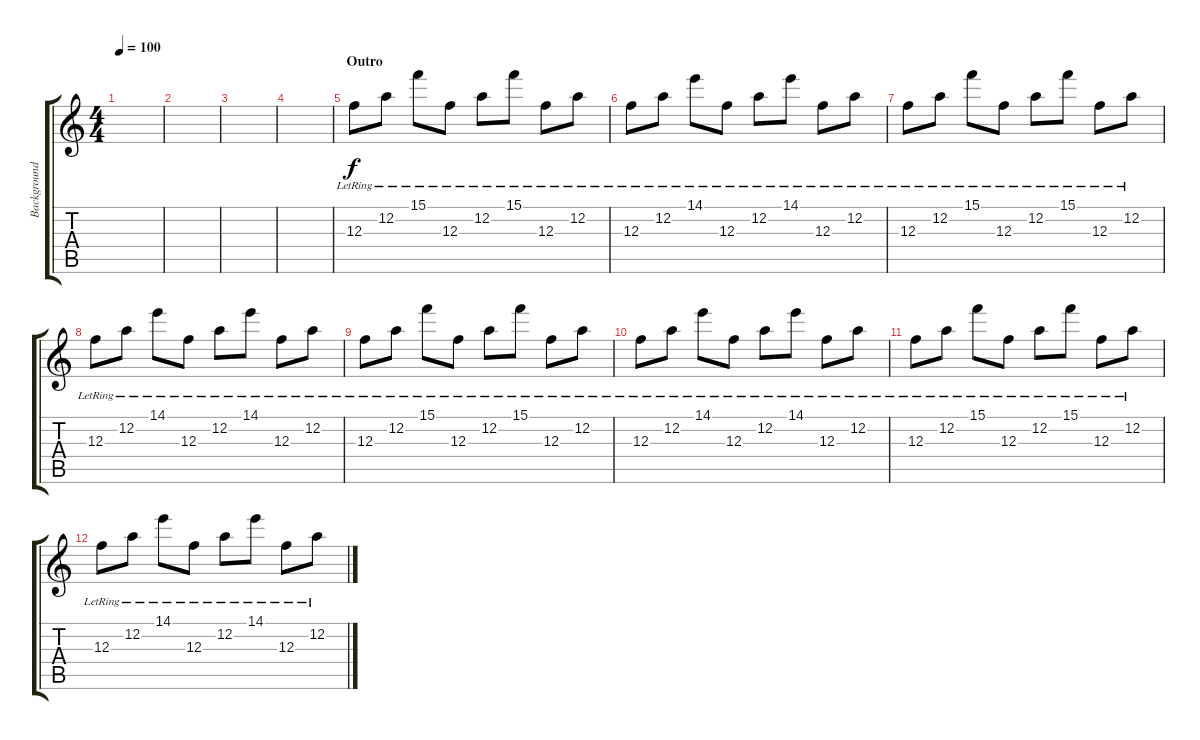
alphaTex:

\track ("Background" "Background") {instrument electricguitarjazz}
\staff {score tabs}
\tuning (D4 A3 F3 C3 G2 D2) {hide}
\ts (4 4)
\tempo 100
\clef g2
\ks c
|
|
|
|
\section ("" "Outro")
12.3{lr}.8 12.2{lr}.8 15.1{lr}.8 12.3{lr}.8 12.2{lr}.8 15.1{lr}.8 12.3{lr}.8 12.2{lr}.8 |
12.3{lr}.8 12.2{lr}.8 14.1{lr}.8 12.3{lr}.8 12.2{lr}.8 14.1{lr}.8 12.3{lr}.8 12.2{lr}.8 |
12.3{lr}.8 12.2{lr}.8 15.1{lr}.8 12.3{lr}.8 12.2{lr}.8 15.1{lr}.8 12.3{lr}.8 12.2{lr}.8 |
12.3{lr}.8 12.2{lr}.8 14.1{lr}.8 12.3{lr}.8 12.2{lr}.8 14.1{lr}.8 12.3{lr}.8 12.2{lr}.8 |
12.3{lr}.8 12.2{lr}.8 15.1{lr}.8 12.3{lr}.8 12.2{lr}.8 15.1{lr}.8 12.3{lr}.8 12.2{lr}.8 |
12.3{lr}.8 12.2{lr}.8 14.1{lr}.8 12.3{lr}.8 12.2{lr}.8 14.1{lr}.8 12.3{lr}.8 12.2{lr}.8 |
12.3{lr}.8 12.2{lr}.8 15.1{lr}.8 12.3{lr}.8 12.2{lr}.8 15.1{lr}.8 12.3{lr}.8 12.2{lr}.8 |
12.3{lr}.8 12.2{lr}.8 14.1{lr}.8 12.3{lr}.8 12.2{lr}.8 14.1{lr}.8 12.3{lr}.8 12.2{lr}.8
